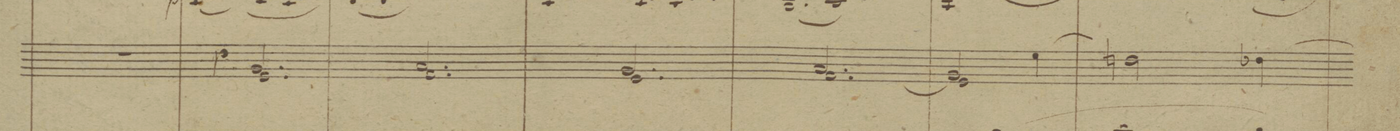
**kern	**dynam
*I"Viole	*
*clefC3	*
*k[b-]	*
*M3/4	*
2.r	.
=8	=8
2.A 2.F/	p
=9	=9
2.B- 2.G/	.
=10	=10
2.A 2.F/	.
=11	=11
(<2.B- 2.G/	.
=12	=12
2A 2F/)	.
*4\right	*
(4f\	.
=13	=13
*2\right	*
2en\)	.
(4e-X\	.
=14	=14
*-	*-
